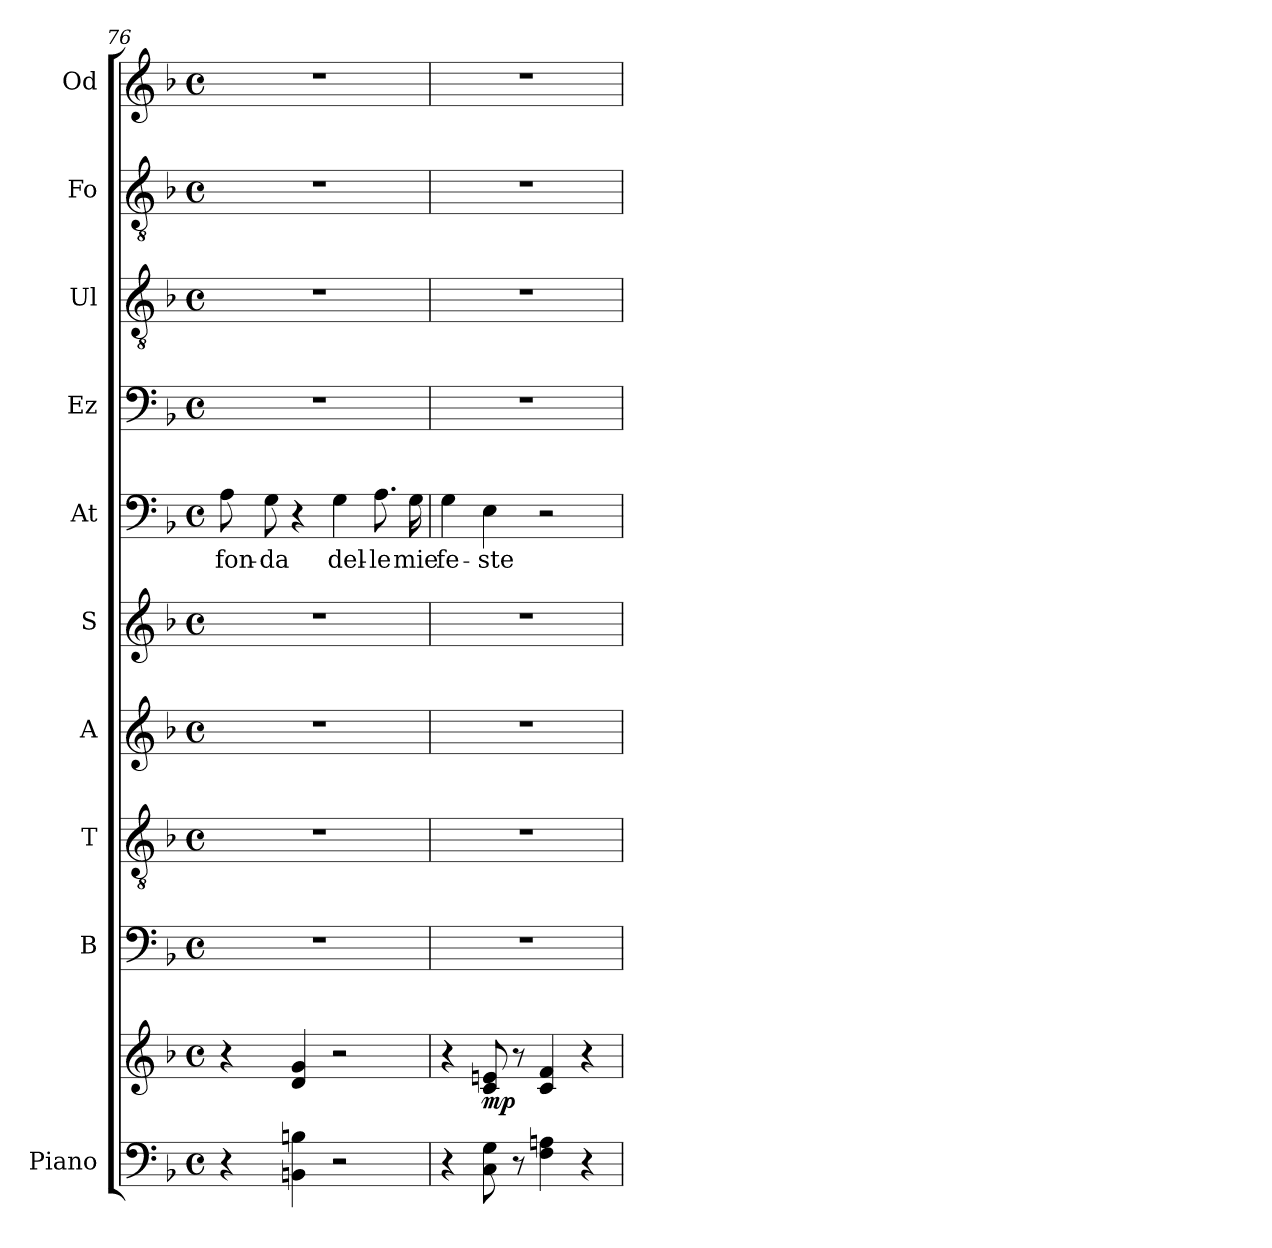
**kern	**kern	**dynam	**kern	**kern	**kern	**kern	**kern	**text	**kern	**kern	**kern	**kern
*part10	*part10	*part10	*part9	*part8	*part7	*part6	*part5	*part5	*part4	*part3	*part2	*part1
*staff11	*staff10	*staff10/11	*staff9	*staff8	*staff7	*staff6	*staff5	*staff5	*staff4	*staff3	*staff2	*staff1
*I"Piano	*	*	*I"B	*I"T	*I"A	*I"S	*I"At	*	*I"Ez	*I"Ul	*I"Fo	*I"Od
*I'Pno	*	*	*I'B	*I'T	*I'A	*I'S	*I'At	*	*I'Ez	*I'Ul	*I'Fo	*I'Od
!!LO:PB:g=z
*clefF4	*clefG2	*	*clefF4	*clefGv2	*clefG2	*clefG2	*clefF4	*	*clefF4	*clefGv2	*clefGv2	*clefG2
*k[b-]	*k[b-]	*	*k[b-]	*k[b-]	*k[b-]	*k[b-]	*k[b-]	*	*k[b-]	*k[b-]	*k[b-]	*k[b-]
*M4/4	*M4/4	*	*M4/4	*M4/4	*M4/4	*M4/4	*M4/4	*	*M4/4	*M4/4	*M4/4	*M4/4
*met(c)	*met(c)	*	*met(c)	*met(c)	*met(c)	*met(c)	*met(c)	*	*met(c)	*met(c)	*met(c)	*met(c)
=76	=76	=76	=76	=76	=76	=76	=76	=76	=76	=76	=76	=76
!	!	!	!	!	!	!	!	!LO:LY:b	!	!	!	!
4r	4r	.	1r	1r	1r	1r	8A\	-fon-	1r	1r	1r	1r
!	!	!	!	!	!	!	!	!LO:LY:b	!	!	!	!
.	.	.	.	.	.	.	8G\	-da	.	.	.	.
4BBn\ 4Bn\	4d/ 4g/	.	.	.	.	.	4r	.	.	.	.	.
!	!	!	!	!	!	!	!	!LO:LY:b	!	!	!	!
2r	2r	.	.	.	.	.	4G\	del-	.	.	.	.
!	!	!	!	!	!	!	!	!LO:LY:b	!	!	!	!
.	.	.	.	.	.	.	8.A\	-le	.	.	.	.
!	!	!	!	!	!	!	!	!LO:LY:b	!	!	!	!
.	.	.	.	.	.	.	16G\	mie	.	.	.	.
=77	=77	=77	=77	=77	=77	=77	=77	=77	=77	=77	=77	=77
!	!	!	!	!	!	!	!	!LO:LY:b	!	!	!	!
4r	4r	.	1r	1r	1r	1r	4G\	fe-	1r	1r	1r	1r
!	!	!LO:DY:b	!	!	!	!	!	!LO:LY:b	!	!	!	!
8C\ 8G\	8c/ 8en/	mp	.	.	.	.	4E\	-ste	.	.	.	.
8r	8r	.	.	.	.	.	.	.	.	.	.	.
4F\ 4An\	4c/ 4f/	.	.	.	.	.	2r	.	.	.	.	.
4r	4r	.	.	.	.	.	.	.	.	.	.	.
=	=	=	=	=	=	=	=	=	=	=	=	=
*-	*-	*-	*-	*-	*-	*-	*-	*-	*-	*-	*-	*-
